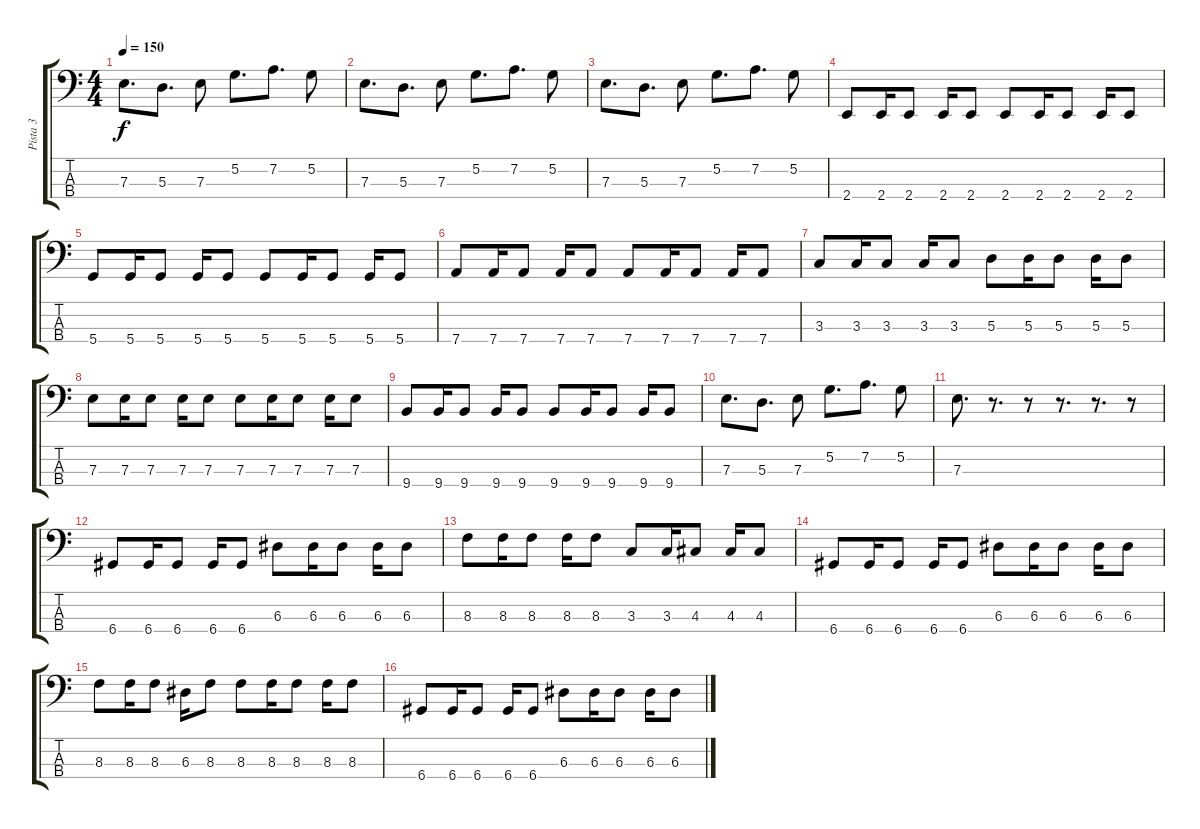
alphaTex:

\track ("Pista 3" "Pista 3") {instrument electricbasspick}
\staff {score tabs}
\tuning (G2 D2 A1 D1) {hide}
\ts (4 4)
\tempo 150
\clef f4
\ks c
7.3.8{d dy f} 5.3.8{d} 7.3.8 5.2.8{d} 7.2.8{d} 5.2.8 |
7.3.8{d} 5.3.8{d} 7.3.8 5.2.8{d} 7.2.8{d} 5.2.8 |
7.3.8{d} 5.3.8{d} 7.3.8 5.2.8{d} 7.2.8{d} 5.2.8 |
2.4.8 2.4.16 2.4.8 2.4.16 2.4.8 2.4.8 2.4.16 2.4.8 2.4.16 2.4.8 |
5.4.8 5.4.16 5.4.8 5.4.16 5.4.8 5.4.8 5.4.16 5.4.8 5.4.16 5.4.8 |
7.4.8 7.4.16 7.4.8 7.4.16 7.4.8 7.4.8 7.4.16 7.4.8 7.4.16 7.4.8 |
3.3.8 3.3.16 3.3.8 3.3.16 3.3.8 5.3.8 5.3.16 5.3.8 5.3.16 5.3.8 |
7.3.8 7.3.16 7.3.8 7.3.16 7.3.8 7.3.8 7.3.16 7.3.8 7.3.16 7.3.8 |
9.4.8 9.4.16 9.4.8 9.4.16 9.4.8 9.4.8 9.4.16 9.4.8 9.4.16 9.4.8 |
7.3.8{d} 5.3.8{d} 7.3.8 5.2.8{d} 7.2.8{d} 5.2.8 |
7.3.8{d} r.8{d} r.8 r.8{d} r.8{d} r.8 |
6.4.8 6.4.16 6.4.8 6.4.16 6.4.8 6.3.8 6.3.16 6.3.8 6.3.16 6.3.8 |
8.3.8 8.3.16 8.3.8 8.3.16 8.3.8 3.3.8 3.3.16 4.3.8 4.3.16 4.3.8 |
6.4.8 6.4.16 6.4.8 6.4.16 6.4.8 6.3.8 6.3.16 6.3.8 6.3.16 6.3.8 |
8.3.8 8.3.16 8.3.8 6.3.16 8.3.8 8.3.8 8.3.16 8.3.8 8.3.16 8.3.8 |
6.4.8 6.4.16 6.4.8 6.4.16 6.4.8 6.3.8 6.3.16 6.3.8 6.3.16 6.3.8
